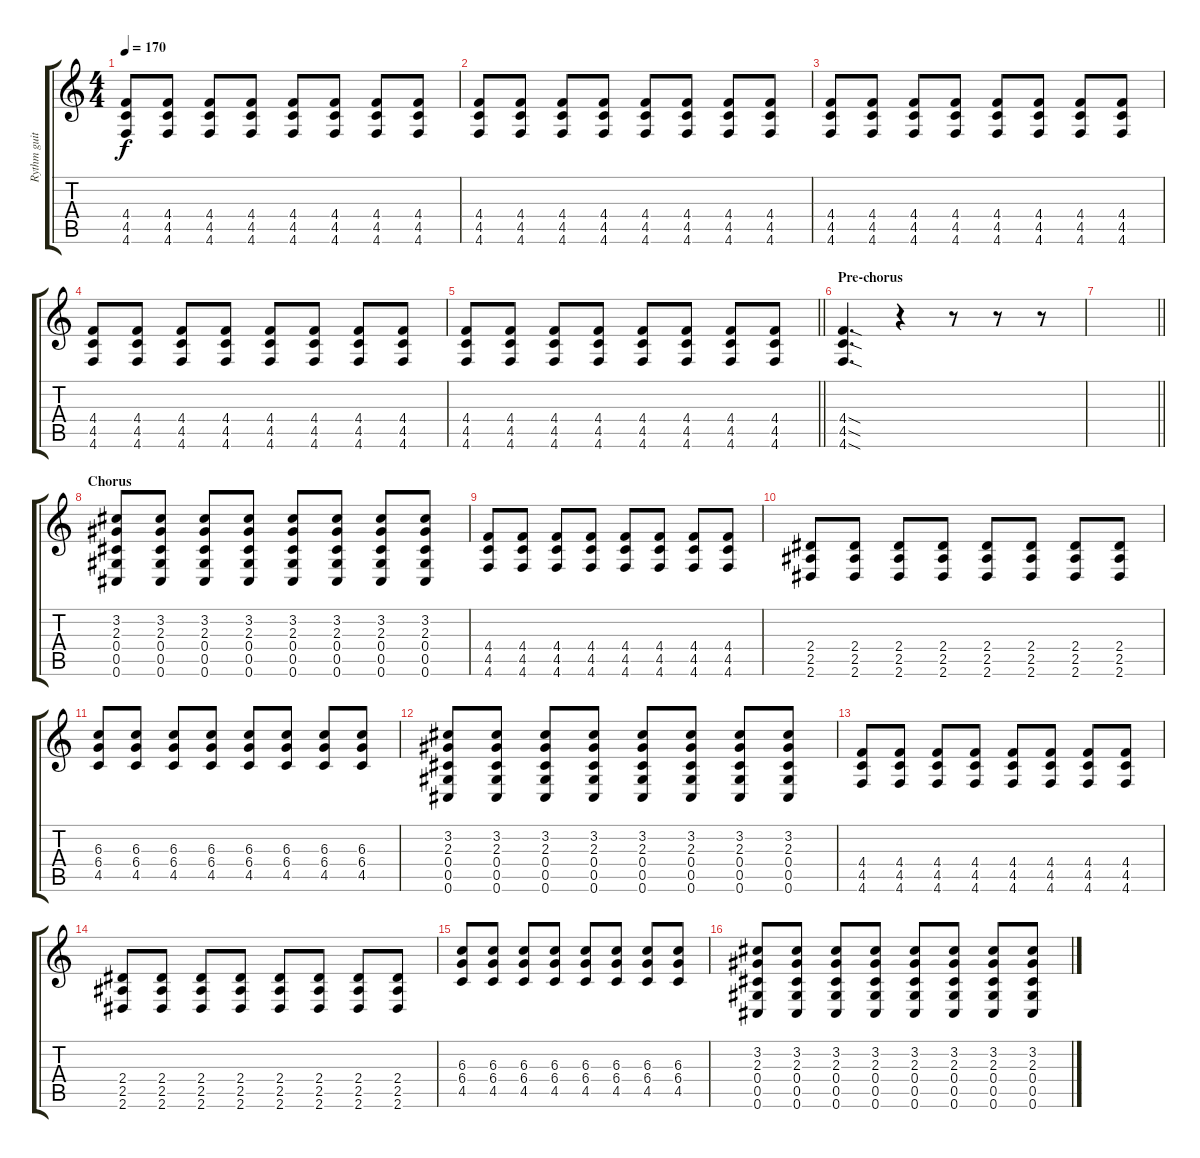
\track ("Rythm guitar" "Rythm guit") {instrument distortionguitar}
\staff {score tabs}
\tuning (Eb4 Bb3 Gb3 Db3 Ab2 Db2) {hide}
\ts (4 4)
\tempo 170
\clef g2
\ks c
(4.4 4.5 4.6).8{dy f} (4.4 4.5 4.6).8 (4.4 4.5 4.6).8 (4.4 4.5 4.6).8 (4.4 4.5 4.6).8 (4.4 4.5 4.6).8 (4.4 4.5 4.6).8 (4.4 4.5 4.6).8 |
(4.4 4.5 4.6).8 (4.4 4.5 4.6).8 (4.4 4.5 4.6).8 (4.4 4.5 4.6).8 (4.4 4.5 4.6).8 (4.4 4.5 4.6).8 (4.4 4.5 4.6).8 (4.4 4.5 4.6).8 |
(4.4 4.5 4.6).8 (4.4 4.5 4.6).8 (4.4 4.5 4.6).8 (4.4 4.5 4.6).8 (4.4 4.5 4.6).8 (4.4 4.5 4.6).8 (4.4 4.5 4.6).8 (4.4 4.5 4.6).8 |
(4.4 4.5 4.6).8 (4.4 4.5 4.6).8 (4.4 4.5 4.6).8 (4.4 4.5 4.6).8 (4.4 4.5 4.6).8 (4.4 4.5 4.6).8 (4.4 4.5 4.6).8 (4.4 4.5 4.6).8 |
\barLineRight lightlight
(4.4 4.5 4.6).8 (4.4 4.5 4.6).8 (4.4 4.5 4.6).8 (4.4 4.5 4.6).8 (4.4 4.5 4.6).8 (4.4 4.5 4.6).8 (4.4 4.5 4.6).8 (4.4 4.5 4.6).8 |
\section ("" "Pre-chorus")
(4.4{sod} 4.5{sod} 4.6{sod}).4{d} r.4 r.8 r.8 r.8 |
\barLineRight lightlight
|
\section ("" "Chorus")
(3.2 2.3 0.4 0.5 0.6).8 (3.2 2.3 0.4 0.5 0.6).8 (3.2 2.3 0.4 0.5 0.6).8 (3.2 2.3 0.4 0.5 0.6).8 (3.2 2.3 0.4 0.5 0.6).8 (3.2 2.3 0.4 0.5 0.6).8 (3.2 2.3 0.4 0.5 0.6).8 (3.2 2.3 0.4 0.5 0.6).8 |
(4.4 4.5 4.6).8 (4.4 4.5 4.6).8 (4.4 4.5 4.6).8 (4.4 4.5 4.6).8 (4.4 4.5 4.6).8 (4.4 4.5 4.6).8 (4.4 4.5 4.6).8 (4.4 4.5 4.6).8 |
(2.4 2.5 2.6).8 (2.4 2.5 2.6).8 (2.4 2.5 2.6).8 (2.4 2.5 2.6).8 (2.4 2.5 2.6).8 (2.4 2.5 2.6).8 (2.4 2.5 2.6).8 (2.4 2.5 2.6).8 |
(6.3 6.4 4.5).8 (6.3 6.4 4.5).8 (6.3 6.4 4.5).8 (6.3 6.4 4.5).8 (6.3 6.4 4.5).8 (6.3 6.4 4.5).8 (6.3 6.4 4.5).8 (6.3 6.4 4.5).8 |
(3.2 2.3 0.4 0.5 0.6).8 (3.2 2.3 0.4 0.5 0.6).8 (3.2 2.3 0.4 0.5 0.6).8 (3.2 2.3 0.4 0.5 0.6).8 (3.2 2.3 0.4 0.5 0.6).8 (3.2 2.3 0.4 0.5 0.6).8 (3.2 2.3 0.4 0.5 0.6).8 (3.2 2.3 0.4 0.5 0.6).8 |
(4.4 4.5 4.6).8 (4.4 4.5 4.6).8 (4.4 4.5 4.6).8 (4.4 4.5 4.6).8 (4.4 4.5 4.6).8 (4.4 4.5 4.6).8 (4.4 4.5 4.6).8 (4.4 4.5 4.6).8 |
(2.4 2.5 2.6).8 (2.4 2.5 2.6).8 (2.4 2.5 2.6).8 (2.4 2.5 2.6).8 (2.4 2.5 2.6).8 (2.4 2.5 2.6).8 (2.4 2.5 2.6).8 (2.4 2.5 2.6).8 |
(6.3 6.4 4.5).8 (6.3 6.4 4.5).8 (6.3 6.4 4.5).8 (6.3 6.4 4.5).8 (6.3 6.4 4.5).8 (6.3 6.4 4.5).8 (6.3 6.4 4.5).8 (6.3 6.4 4.5).8 |
(3.2 2.3 0.4 0.5 0.6).8 (3.2 2.3 0.4 0.5 0.6).8 (3.2 2.3 0.4 0.5 0.6).8 (3.2 2.3 0.4 0.5 0.6).8 (3.2 2.3 0.4 0.5 0.6).8 (3.2 2.3 0.4 0.5 0.6).8 (3.2 2.3 0.4 0.5 0.6).8 (3.2 2.3 0.4 0.5 0.6).8
